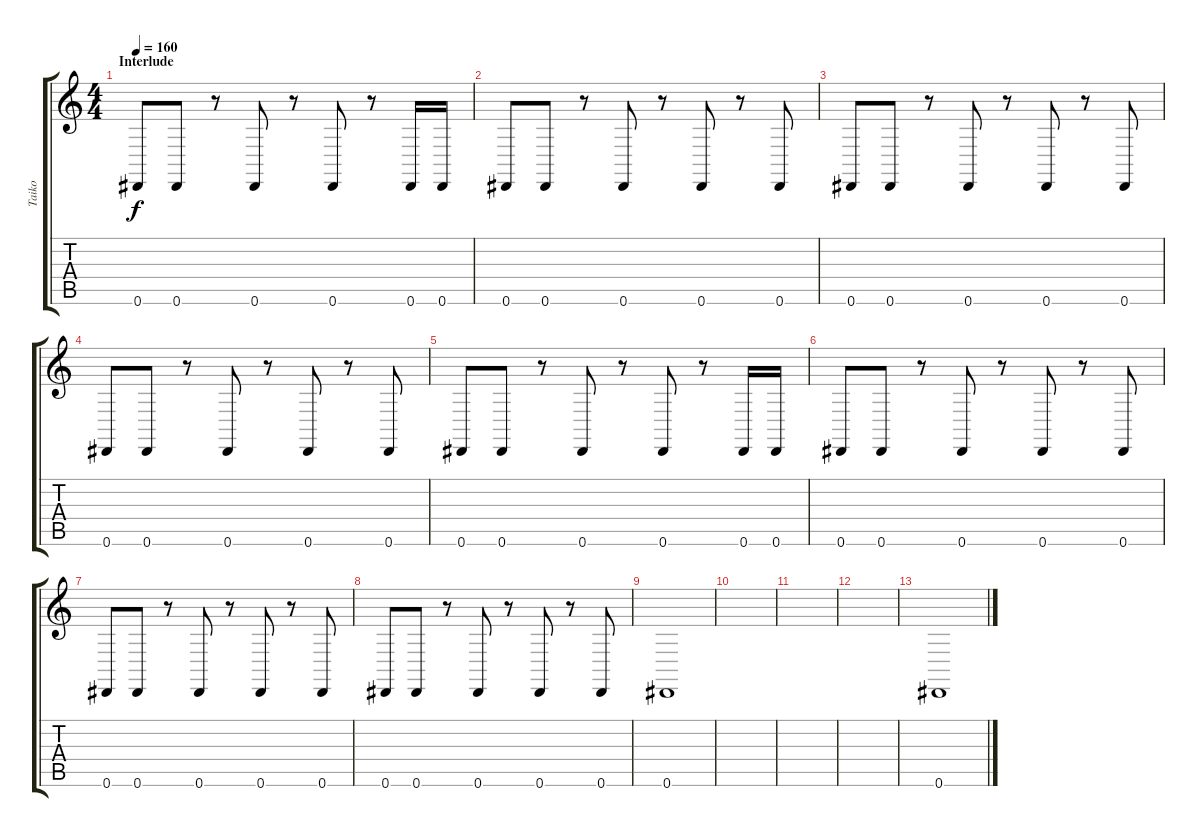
\track ("Taiko" "Taiko") {instrument taikodrum}
\staff {score tabs}
\tuning (Eb4 Bb3 Gb3 Db3 Ab2 Eb2) {hide}
\ts (4 4)
\section ("" "Interlude")
\tempo 160
\clef g2
\ks c
0.6.8{dy f} 0.6.8 r.8 0.6.8 r.8 0.6.8 r.8 0.6.16 0.6.16 |
0.6.8 0.6.8 r.8 0.6.8 r.8 0.6.8 r.8 0.6.8 |
0.6.8 0.6.8 r.8 0.6.8 r.8 0.6.8 r.8 0.6.8 |
0.6.8 0.6.8 r.8 0.6.8 r.8 0.6.8 r.8 0.6.8 |
0.6.8 0.6.8 r.8 0.6.8 r.8 0.6.8 r.8 0.6.16 0.6.16 |
0.6.8 0.6.8 r.8 0.6.8 r.8 0.6.8 r.8 0.6.8 |
0.6.8 0.6.8 r.8 0.6.8 r.8 0.6.8 r.8 0.6.8 |
0.6.8 0.6.8 r.8 0.6.8 r.8 0.6.8 r.8 0.6.8 |
0.6.1 |
|
|
|
0.6.1
